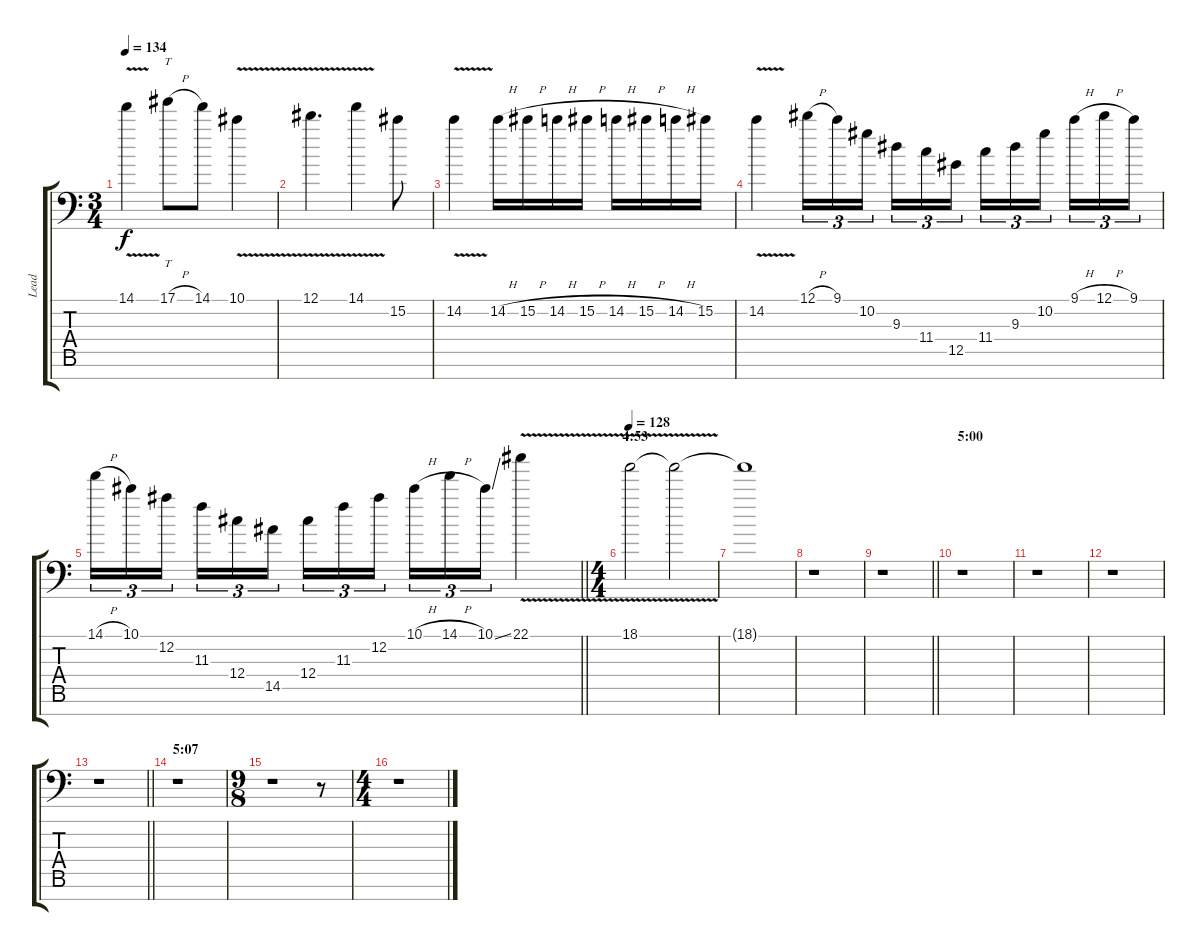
\track ("Lead" "Lead") {instrument distortionguitar}
\staff {score tabs}
\tuning (Eb4 Bb3 Gb3 Db3 Ab2 Eb2 Ab1) {hide}
\ts (3 4)
\tempo 134
\clef f4
\ks c
14.1{v}.4{dy f} 17.1{h}.8{tt} 14.1.8 10.1{v}.4 |
12.1{v}.4{d} 14.1{v}.4 15.2.8 |
14.2{v}.4 14.2{h}.16 15.2{h}.16 14.2{h}.16 15.2{h}.16 14.2{h}.16 15.2{h}.16 14.2{h}.16 15.2.16 |
14.2{v}.4 12.1{h}.16{tu (3 2)} 9.1.16{tu (3 2)} 10.2.16{tu (3 2)} 9.3.16{tu (3 2)} 11.4.16{tu (3 2)} 12.5.16{tu (3 2)} 11.4.16{tu (3 2)} 9.3.16{tu (3 2)} 10.2.16{tu (3 2)} 9.1{h}.16{tu (3 2)} 12.1{h}.16{tu (3 2)} 9.1.16{tu (3 2)} |
\barLineRight lightlight
14.1{h}.16{tu (3 2)} 10.1.16{tu (3 2)} 12.2.16{tu (3 2)} 11.3.16{tu (3 2)} 12.4.16{tu (3 2)} 14.5.16{tu (3 2)} 12.4.16{tu (3 2)} 11.3.16{tu (3 2)} 12.2.16{tu (3 2)} 10.1{h}.16{tu (3 2)} 14.1{h}.16{tu (3 2)} 10.1{ss}.16{tu (3 2)} 22.1{v}.4 |
\ts (4 4)
\section ("" "4:53")
\tempo 128
18.1{v}.2 18.1{t}.2{volume 0} |
18.1{t}.1 |
r.1 |
\barLineRight lightlight
r.1 |
\section ("" "5:00")
r.1 |
r.1 |
r.1 |
\barLineRight lightlight
r.1 |
\section ("" "5:07")
r.1 |
\ts (9 8)
r.1 r.8 |
\ts (4 4)
r.1
